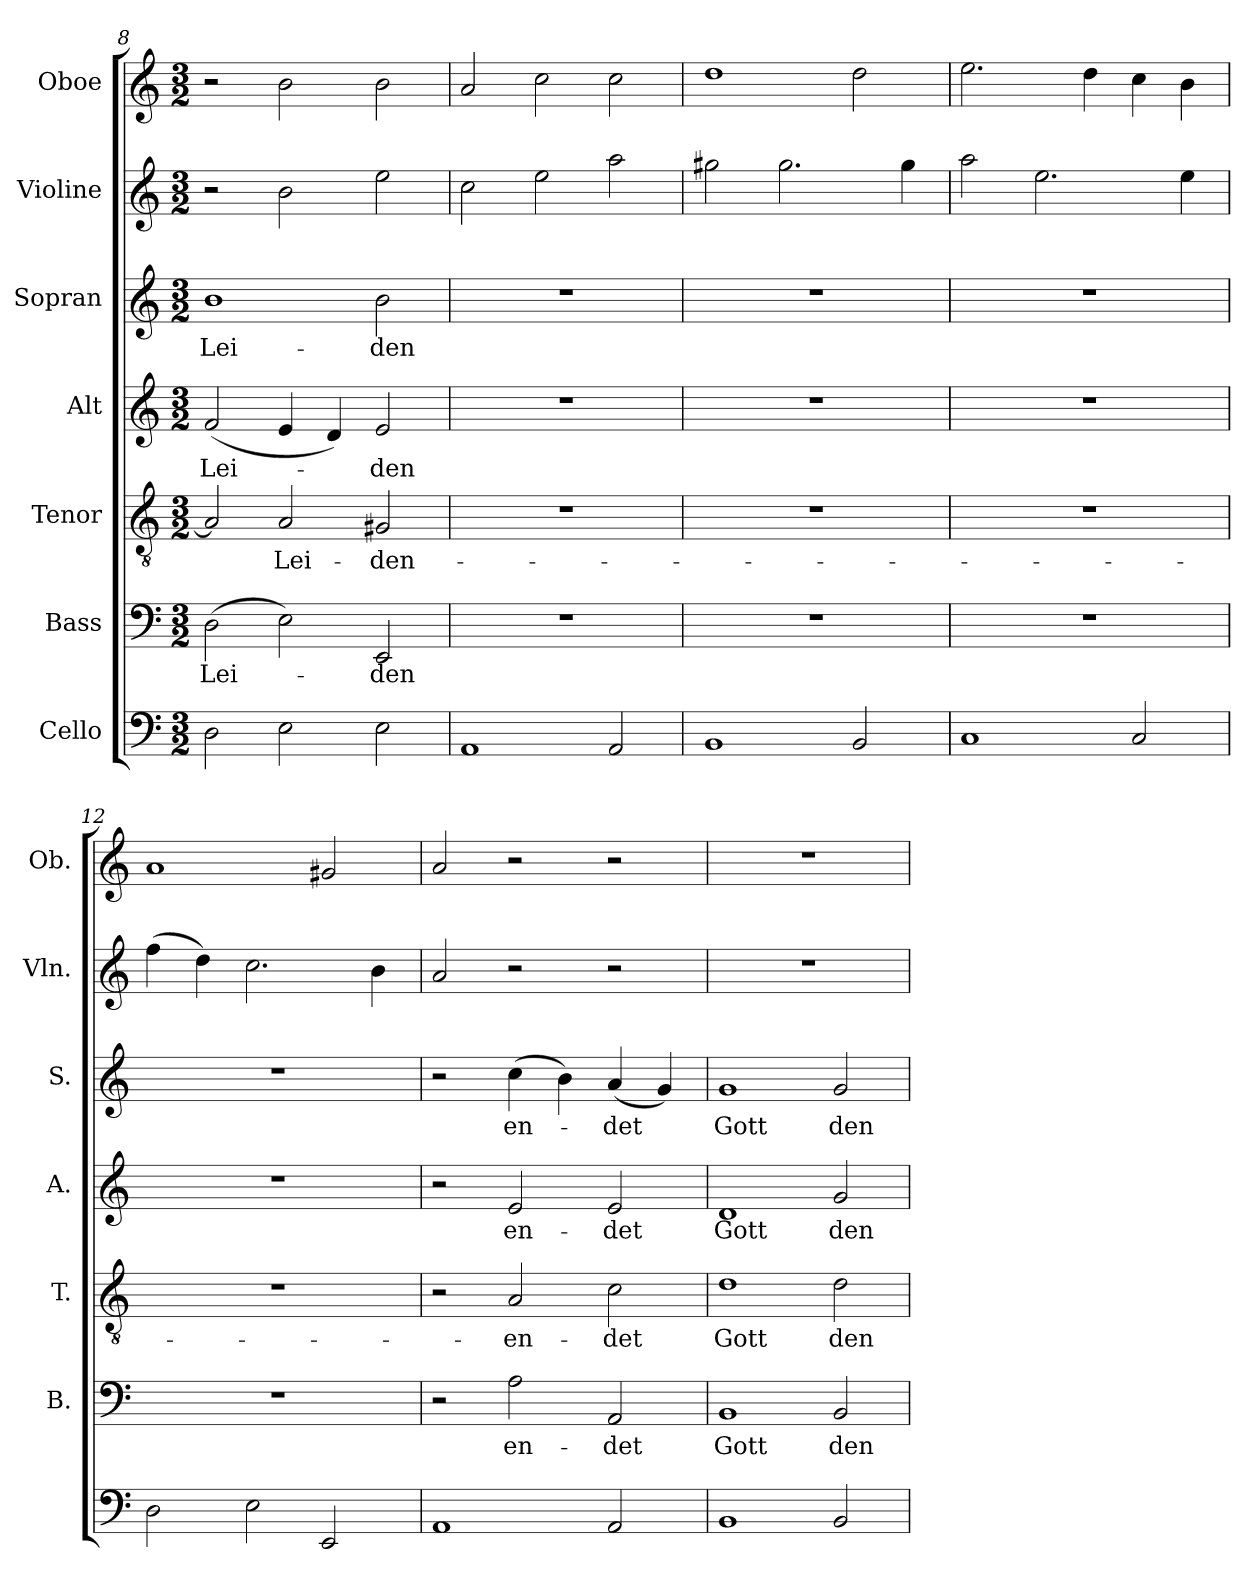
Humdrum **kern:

**kern	**kern	**text	**kern	**text	**kern	**text	**kern	**text	**kern	**kern
*part7	*part6	*part6	*part5	*part5	*part4	*part4	*part3	*part3	*part2	*part1
*staff7	*staff6	*staff6	*staff5	*staff5	*staff4	*staff4	*staff3	*staff3	*staff2	*staff1
*I"Cello	*I"Bass	*	*I"Tenor	*	*I"Alt	*	*I"Sopran	*	*I"Violine	*I"Oboe
*	*I'B.	*	*I'T.	*	*I'A.	*	*I'S.	*	*I'Vln.	*I'Ob.
*clefF4	*clefF4	*	*clefGv2	*	*clefG2	*	*clefG2	*	*clefG2	*clefG2
*	*	*	*ITrd7c12	*	*	*	*	*	*	*
*k[]	*k[]	*	*k[]	*	*k[]	*	*k[]	*	*k[]	*k[]
*C:	*C:	*	*C:	*	*C:	*	*C:	*	*C:	*C:
*M3/2	*M3/2	*	*M3/2	*	*M3/2	*	*M3/2	*	*M3/2	*M3/2
=8	=8	=8	=8	=8	=8	=8	=8	=8	=8	=8
!	!	!LO:LY:b:color=#000000	!	!	!	!	!	!	!	!
!	!	!	!	!	!	!LO:LY:b:color=#000000	!	!	!	!
!	!	!	!	!	!	!	!	!LO:LY:b:color=#000000	!	!
2Di\	(2Di\	Lei-	2AAi/]	.	(2fi/	Lei-	1bi	Lei-	2r	2r
!	!	!	!	!LO:LY:b:color=#000000	!	!	!	!	!	!
2Ei\	2Ei\)	.	2AAi/	Lei-	4ei/	.	.	.	2bi\	2bi\
.	.	.	.	.	4di/)	.	.	.	.	.
!	!	!LO:LY:b:color=#000000	!	!	!	!	!	!	!	!
!	!	!	!	!LO:LY:b:color=#000000	!	!	!	!	!	!
!	!	!	!	!	!	!LO:LY:b:color=#000000	!	!	!	!
!	!	!	!	!	!	!	!	!LO:LY:b:color=#000000	!	!
2Ei\	2EEi/	-den	2GG#Xi/	-den-	2ei/	-den	2bi\	-den	2eei\	2bi\
=9	=9	=9	=9	=9	=9	=9	=9	=9	=9	=9
!	!LO:N:vis=1	!	!LO:N:vis=1	!	!LO:N:vis=1	!	!LO:N:vis=1	!	!	!
1AAi	1.r	.	1.r	.	1.r	.	1.r	.	2cci\	2ai/
.	.	.	.	.	.	.	.	.	2eei\	2cci\
2AAi/	.	.	.	.	.	.	.	.	2aai\	2cci\
=10	=10	=10	=10	=10	=10	=10	=10	=10	=10	=10
!	!LO:N:vis=1	!	!LO:N:vis=1	!	!LO:N:vis=1	!	!LO:N:vis=1	!	!	!
1BBi	1.r	.	1.r	.	1.r	.	1.r	.	2gg#Xi\	1ddi
.	.	.	.	.	.	.	.	.	2.gg#i\	.
2BBi/	.	.	.	.	.	.	.	.	.	2ddi\
.	.	.	.	.	.	.	.	.	4gg#i\	.
=11	=11	=11	=11	=11	=11	=11	=11	=11	=11	=11
!	!LO:N:vis=1	!	!LO:N:vis=1	!	!LO:N:vis=1	!	!LO:N:vis=1	!	!	!
1Ci	1.r	.	1.r	.	1.r	.	1.r	.	2aai\	2.eei\
.	.	.	.	.	.	.	.	.	2.eei\	.
.	.	.	.	.	.	.	.	.	.	4ddi\
2Ci/	.	.	.	.	.	.	.	.	.	4cci\
.	.	.	.	.	.	.	.	.	4eei\	4bi\
=12	=12	=12	=12	=12	=12	=12	=12	=12	=12	=12
!	!LO:N:vis=1	!	!LO:N:vis=1	!	!LO:N:vis=1	!	!LO:N:vis=1	!	!	!
2Di\	1.r	.	1.r	.	1.r	.	1.r	.	(4ffi\	1ai
.	.	.	.	.	.	.	.	.	4ddi\)	.
2Ei\	.	.	.	.	.	.	.	.	2.cci\	.
2EEi/	.	.	.	.	.	.	.	.	.	2g#Xi/
.	.	.	.	.	.	.	.	.	4bi\	.
!!LO:LB:g=z
=13	=13	=13	=13	=13	=13	=13	=13	=13	=13	=13
1AAi	2r	.	2r	.	2r	.	2r	.	2ai/	2ai/
!	!	!LO:LY:b:color=#000000	!	!	!	!	!	!	!	!
!	!	!	!	!LO:LY:b:color=#000000	!	!	!	!	!	!
!	!	!	!	!	!	!LO:LY:b:color=#000000	!	!	!	!
!	!	!	!	!	!	!	!	!LO:LY:b:color=#000000	!	!
.	2Ai\	en-	2AAi/	-en-	2ei/	en-	(4cci\	en-	2r	2r
.	.	.	.	.	.	.	4bi\)	.	.	.
!	!	!LO:LY:b:color=#000000	!	!	!	!	!	!	!	!
!	!	!	!	!LO:LY:b:color=#000000	!	!	!	!	!	!
!	!	!	!	!	!	!LO:LY:b:color=#000000	!	!	!	!
!	!	!	!	!	!	!	!	!LO:LY:b:color=#000000	!	!
2AAi/	2AAi/	-det	2Ci\	-det	2ei/	-det	(4ai/	-det	2r	2r
.	.	.	.	.	.	.	4gi/)	.	.	.
=14	=14	=14	=14	=14	=14	=14	=14	=14	=14	=14
!	!	!LO:LY:b:color=#000000	!	!	!	!	!	!	!	!
!	!	!	!	!LO:LY:b:color=#000000	!	!	!	!	!	!
!	!	!	!	!	!	!LO:LY:b:color=#000000	!	!	!	!
!	!	!	!	!	!	!	!	!LO:LY:b:color=#000000	!LO:N:vis=1	!LO:N:vis=1
1BBi	1BBi	Gott	1Di	Gott	1di	Gott	1gi	Gott	1.r	1.r
!	!	!LO:LY:b:color=#000000	!	!	!	!	!	!	!	!
!	!	!	!	!LO:LY:b:color=#000000	!	!	!	!	!	!
!	!	!	!	!	!	!LO:LY:b:color=#000000	!	!	!	!
!	!	!	!	!	!	!	!	!LO:LY:b:color=#000000	!	!
2BBi/	2BBi/	den-	2Di\	den-	2gi/	den-	2gi/	den-	.	.
=	=	=	=	=	=	=	=	=	=	=
*-	*-	*-	*-	*-	*-	*-	*-	*-	*-	*-
